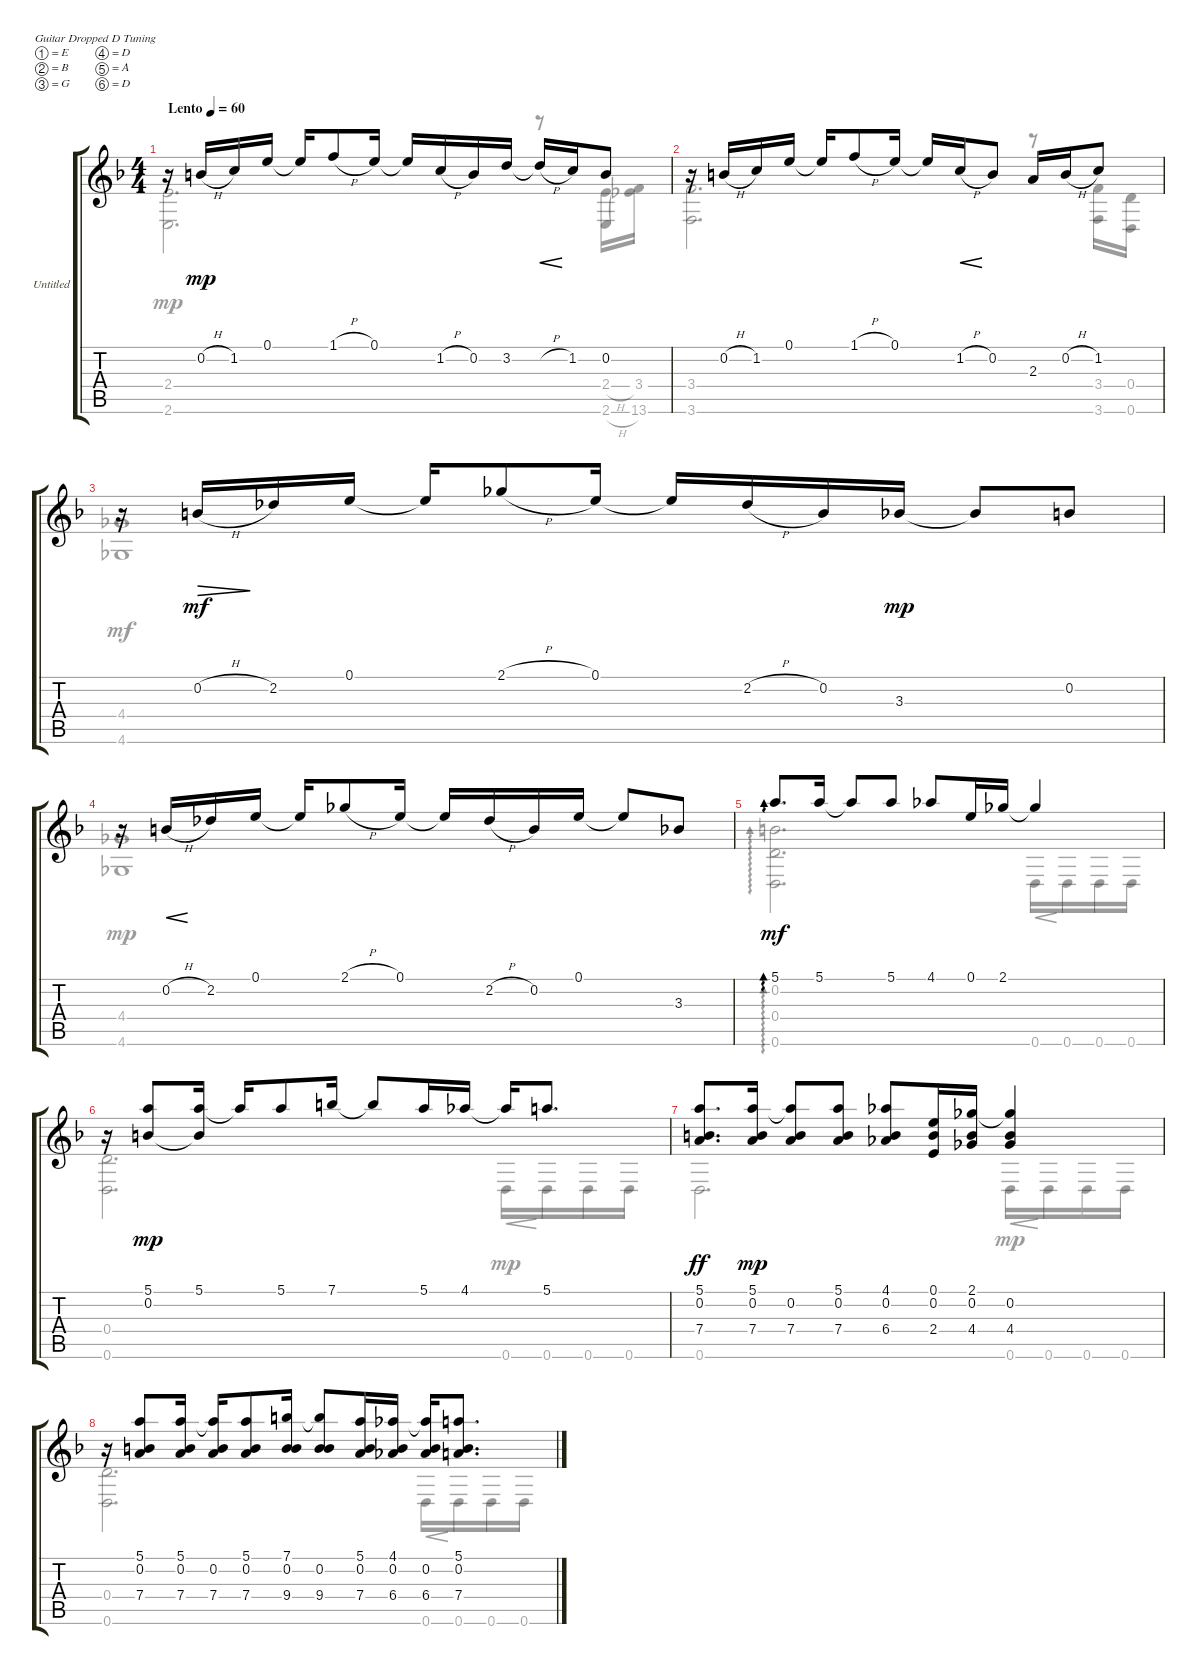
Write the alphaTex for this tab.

\bracketExtendMode groupsimilarinstruments
\firstSystemTrackNameOrientation horizontal
\otherSystemsTrackNameOrientation horizontal
\track ("Untitled" "Untitled") {instrument acousticguitarnylon}
\staff {score tabs}
\tuning (E4 B3 G3 D3 A2 D2)
\voice
\ts (4 4)
\tempo (60 "Lento")
\clef g2
\ks f
r.16{dy mp instrument acousticguitarnylon} 0.2{h}.16 1.2.16 0.1.16 0.1{t}.16 1.1{h}.8 0.1.16 0.1{t}.16 1.2{h}.16 0.2.16 3.2.16 3.2{h t}.16{cre} 1.2.16 0.2.8 |
r.16 0.2{h}.16 1.2.16 0.1.16 0.1{t}.16 1.1{h}.8 0.1.16 0.1{t}.16 1.2{h}.16{cre} 0.2.8 2.3.16 0.2{h}.16 1.2.8 |
r.16 0.2{h}.16{dec dy mf} 2.2.16 0.1.16 0.1{t}.16 2.1{h}.8 0.1.16 0.1{t}.16 2.2{h}.16 0.2.16 3.3.16{dy mp} 3.3{t}.8 0.2.8 |
r.16 0.2{h}.16{cre} 2.2.16 0.1.16 0.1{t}.16 2.1{h}.8 0.1.16 0.1{t}.16 2.2{h}.16 0.2.16 0.1.16 0.1{t}.8 3.3.8 |
5.1.8{d ad 0 dy mf} 5.1.16 5.1{t}.8 5.1.8 4.1.8 0.1.16 2.1.16 2.1{t}.4 |
r.16 (5.1 0.2).8{dy mp} (5.1 0.2{t}).16 5.1{t}.16 5.1.8 7.1.16 7.1{t}.8 5.1.16 4.1.16 4.1{t}.16 5.1.8{d} |
(5.1 0.2 7.4).8{d dy ff} (5.1 0.2 7.4).16{dy mp} (5.1{t} 0.2 7.4).8 (5.1 0.2 7.4).8 (4.1 0.2 6.4).8 (0.1 0.2 2.4).16 (2.1 0.2 4.4).16 (2.1{t} 0.2 4.4).4 |
r.16 (5.1 0.2 7.4).8 (5.1 0.2 7.4).16 (5.1{t} 0.2 7.4).16 (5.1 0.2 7.4).8 (7.1 0.2 9.4).16 (7.1{t} 0.2 9.4).8 (5.1 0.2 7.4).16 (4.1 0.2 6.4).16 (4.1{t} 0.2 6.4).16 (5.1 0.2 7.4).8{d}
\voice
\clef g2
\ottava regular
\simile none
\ks f
(2.4 2.6).2{d dy mp} r.8 (2.4{h} 2.6{h}).16 (3.4 13.6).16 |
(3.4 3.6).2{d} r.8 (3.4 3.6).16 (0.4 0.6).16 |
(4.4 4.6).1{dy mf} |
(4.4 4.6).1{dy mp} |
(0.2 0.4 0.6).2{d ad 0 dy mf} 0.6.16{cre} 0.6.16 0.6.16 0.6.16 |
(0.4 0.6).2{d} 0.6.16{cre dy mp} 0.6.16 0.6.16 0.6.16 |
0.6.2{d dy ff} 0.6.16{cre dy mp} 0.6.16 0.6.16 0.6.16 |
(0.4 0.6).2{d} 0.6.16{cre} 0.6.16 0.6.16 0.6.16
